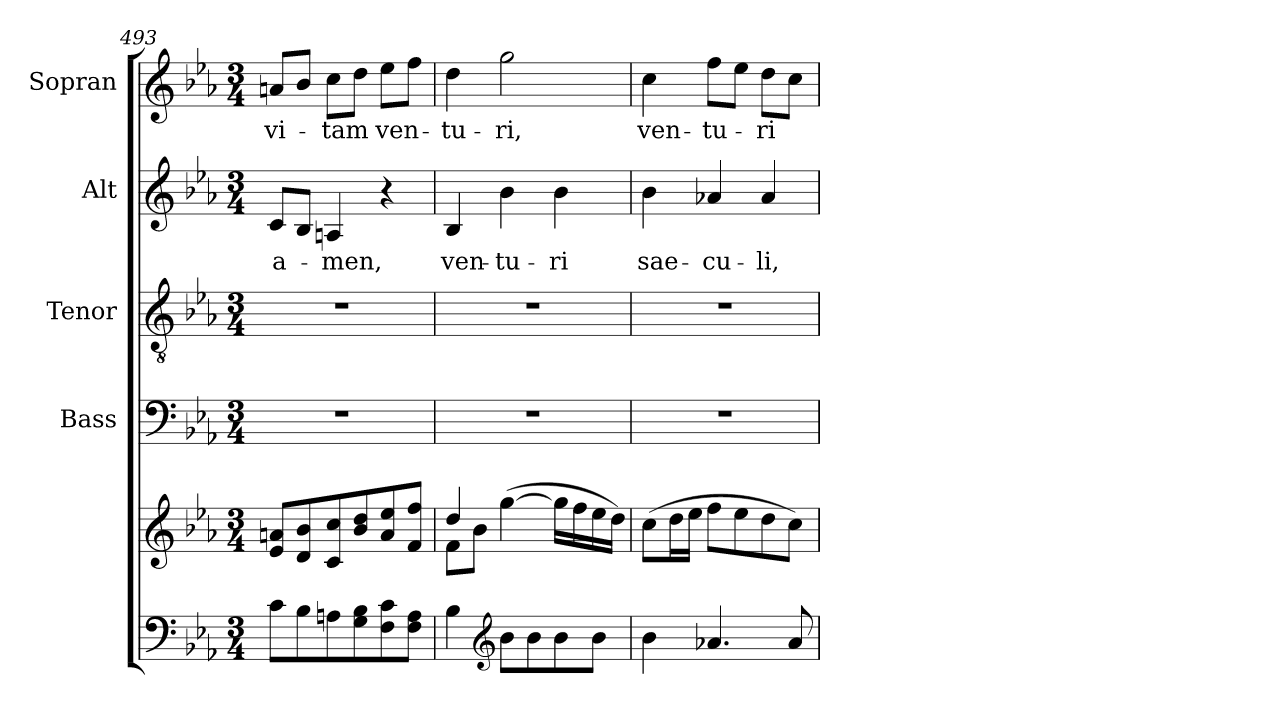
**kern	**kern	**kern	**kern	**kern	**text	**kern	**text
*part5	*part5	*part4	*part3	*part2	*part2	*part1	*part1
*staff6	*staff5	*staff4	*staff3	*staff2	*staff2	*staff1	*staff1
*	*	*I"Bass	*I"Tenor	*I"Alt	*	*I"Sopran	*
*	*	*I'B.	*I'T.	*I'A.	*	*I'S.	*
*clefF4	*clefG2	*clefF4	*clefGv2	*clefG2	*	*clefG2	*
*k[b-e-a-]	*k[b-e-a-]	*k[b-e-a-]	*k[b-e-a-]	*k[b-e-a-]	*	*k[b-e-a-]	*
*E-:	*E-:	*E-:	*E-:	*E-:	*	*E-:	*
*M3/4	*M3/4	*M3/4	*M3/4	*M3/4	*	*M3/4	*
=493	=493	=493	=493	=493	=493	=493	=493
!	!	!	!	!	!LO:LY:b	!	!LO:LY:b
8c\L	8e-/ 8an/L	2.r	2.r	8c/L	a-	8an/L	vi-
8B-\	8d/ 8b-/	.	.	8B-/J	.	8b-/J	.
!	!	!	!	!	!LO:LY:b	!	!LO:LY:b
8An\	8c/ 8cc/	.	.	4An/	-men,	8cc\L	-tam
8G\ 8B-\	8b-/ 8dd/	.	.	.	.	8dd\J	.
!	!	!	!	!	!	!	!LO:LY:b
8F\ 8c\	8a/ 8ee-/	.	.	4r	.	8ee-\L	ven-
8F\ 8A\J	8f/ 8ff/J	.	.	.	.	8ff\J	.
=494	=494	=494	=494	=494	=494	=494	=494
*	*^	*	*	*	*	*	*
!	!	!	!	!	!	!LO:LY:b	!	!LO:LY:b
4B-\	4dd/	8f\L	2.r	2.r	4B-/	ven-	4dd\	-tu-
.	.	8b-\J	.	.	.	.	.	.
*clefG2	*	*	*	*	*	*	*	*
!	!	!	!	!	!	!LO:LY:b	!	!LO:LY:b
8b-\L	(>[>4gg\	2ryy	.	.	4b-\	-tu-	2gg\	-ri,
8b-\	.	.	.	.	.	.	.	.
!	!	!	!	!	!	!LO:LY:b	!	!
8b-\	16gg\LL]	.	.	.	4b-\	-ri	.	.
.	16ff\	.	.	.	.	.	.	.
8b-\J	16ee-\	.	.	.	.	.	.	.
.	16dd\JJ)	.	.	.	.	.	.	.
*	*v	*v	*	*	*	*	*	*
=495	=495	=495	=495	=495	=495	=495	=495
!	!	!	!	!	!LO:LY:b	!	!LO:LY:b
4b-\	(>8cc\L	2.r	2.r	4b-\	sae-	4cc\	ven-
.	16dd\L	.	.	.	.	.	.
.	16ee-\JJ	.	.	.	.	.	.
!	!	!	!	!	!LO:LY:b	!	!LO:LY:b
4.a-X/	8ff\L	.	.	4a-X/	-cu-	8ff\L	-tu-
.	8ee-\	.	.	.	.	8ee-\J	.
!	!	!	!	!	!LO:LY:b	!	!LO:LY:b
.	8dd\	.	.	4a-/	-li,	8dd\L	-ri
8a-/	8cc\J)	.	.	.	.	8cc\J	.
=	=	=	=	=	=	=	=
*-	*-	*-	*-	*-	*-	*-	*-
